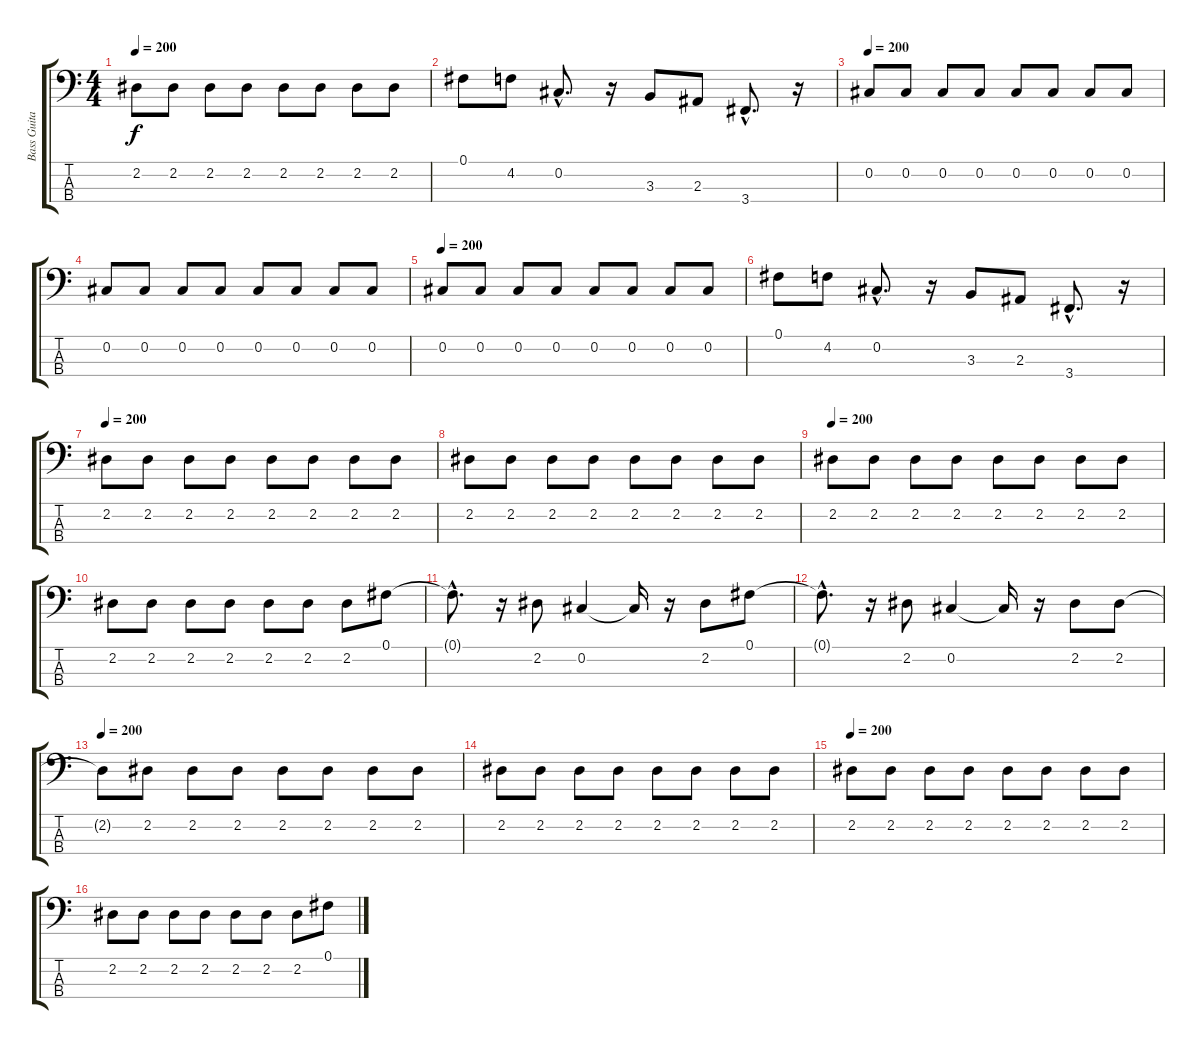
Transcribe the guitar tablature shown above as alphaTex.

\track ("Bass Guitar" "Bass Guita") {instrument electricbassfinger}
\staff {score tabs}
\tuning (Gb2 Db2 Ab1 Eb1) {hide}
\ts (4 4)
\tempo 200
\clef f4
\ks c
2.2.8{dy f} 2.2.8 2.2.8 2.2.8 2.2.8 2.2.8 2.2.8 2.2.8 |
0.1.8 4.2.8 0.2{hac}.8{d} r.16 3.3.8 2.3.8 3.4{hac}.8{d} r.16 |
\tempo 200
0.2.8 0.2.8 0.2.8 0.2.8 0.2.8 0.2.8 0.2.8 0.2.8 |
0.2.8 0.2.8 0.2.8 0.2.8 0.2.8 0.2.8 0.2.8 0.2.8 |
\tempo 200
0.2.8 0.2.8 0.2.8 0.2.8 0.2.8 0.2.8 0.2.8 0.2.8 |
0.1.8 4.2.8 0.2{hac}.8{d} r.16 3.3.8 2.3.8 3.4{hac}.8{d} r.16 |
\tempo 200
2.2.8 2.2.8 2.2.8 2.2.8 2.2.8 2.2.8 2.2.8 2.2.8 |
2.2.8 2.2.8 2.2.8 2.2.8 2.2.8 2.2.8 2.2.8 2.2.8 |
\tempo 200
2.2.8 2.2.8 2.2.8 2.2.8 2.2.8 2.2.8 2.2.8 2.2.8 |
2.2.8 2.2.8 2.2.8 2.2.8 2.2.8 2.2.8 2.2.8 0.1.8 |
0.1{hac t}.8{d} r.16 2.2.8 0.2.4 0.2{t}.16 r.16 2.2.8 0.1.8 |
0.1{hac t}.8{d} r.16 2.2.8 0.2.4 0.2{t}.16 r.16 2.2.8 2.2.8 |
\tempo 200
2.2{t}.8 2.2.8 2.2.8 2.2.8 2.2.8 2.2.8 2.2.8 2.2.8 |
2.2.8 2.2.8 2.2.8 2.2.8 2.2.8 2.2.8 2.2.8 2.2.8 |
\tempo 200
2.2.8 2.2.8 2.2.8 2.2.8 2.2.8 2.2.8 2.2.8 2.2.8 |
2.2.8 2.2.8 2.2.8 2.2.8 2.2.8 2.2.8 2.2.8 0.1.8
